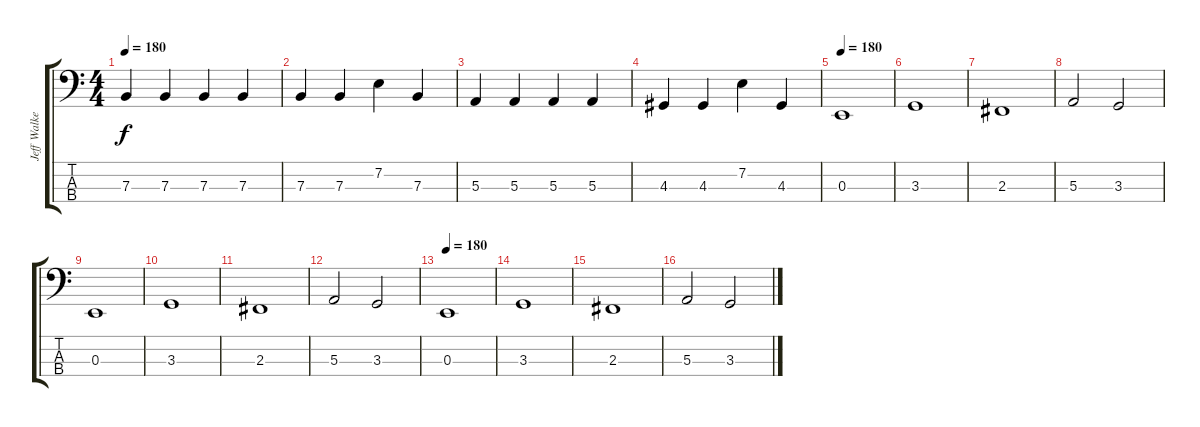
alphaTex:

\track ("Jeff Walker" "Jeff Walke") {instrument electricbasspick}
\staff {score tabs}
\tuning (D2 A1 E1 B0) {hide}
\ts (4 4)
\tempo 180
\clef f4
\ks c
7.3.4{dy f} 7.3.4 7.3.4 7.3.4 |
7.3.4 7.3.4 7.2.4 7.3.4 |
5.3.4 5.3.4 5.3.4 5.3.4 |
4.3.4 4.3.4 7.2.4 4.3.4 |
\tempo 180
0.3.1 |
3.3.1 |
2.3.1 |
5.3.2 3.3.2 |
0.3.1 |
3.3.1 |
2.3.1 |
5.3.2 3.3.2 |
\tempo 180
0.3.1 |
3.3.1 |
2.3.1 |
5.3.2 3.3.2
